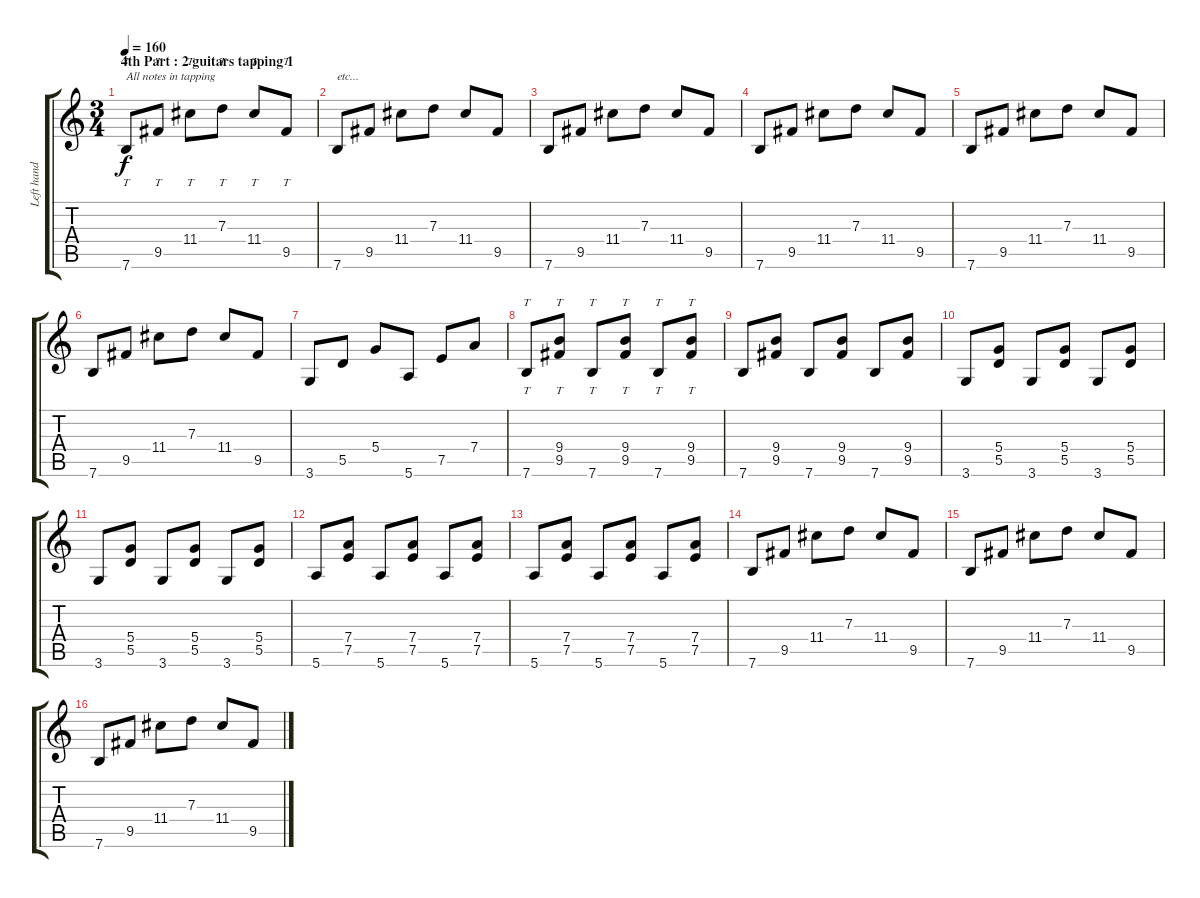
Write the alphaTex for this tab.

\track ("Left hand" "Left hand") {instrument distortionguitar}
\staff {score tabs}
\tuning (E4 B3 G3 D3 A2 E2) {hide}
\ts (3 4)
\section ("" "4th Part : 2 guitars tapping 1")
\tempo 160
\clef g2
\ks c
7.6.8{tt txt "All notes in tapping" dy f} 9.5.8{tt} 11.4.8{tt} 7.3.8{tt} 11.4.8{tt} 9.5.8{tt} |
7.6.8{txt "etc..."} 9.5.8 11.4.8 7.3.8 11.4.8 9.5.8 |
7.6.8 9.5.8 11.4.8 7.3.8 11.4.8 9.5.8 |
7.6.8 9.5.8 11.4.8 7.3.8 11.4.8 9.5.8 |
7.6.8 9.5.8 11.4.8 7.3.8 11.4.8 9.5.8 |
7.6.8 9.5.8 11.4.8 7.3.8 11.4.8 9.5.8 |
3.6.8 5.5.8 5.4.8 5.6.8 7.5.8 7.4.8 |
7.6.8{tt} (9.4 9.5).8{tt} 7.6.8{tt} (9.4 9.5).8{tt} 7.6.8{tt} (9.4 9.5).8{tt} |
7.6.8 (9.4 9.5).8 7.6.8 (9.4 9.5).8 7.6.8 (9.4 9.5).8 |
3.6.8 (5.4 5.5).8 3.6.8 (5.4 5.5).8 3.6.8 (5.4 5.5).8 |
3.6.8 (5.4 5.5).8 3.6.8 (5.4 5.5).8 3.6.8 (5.4 5.5).8 |
5.6.8 (7.4 7.5).8 5.6.8 (7.4 7.5).8 5.6.8 (7.4 7.5).8 |
5.6.8 (7.4 7.5).8 5.6.8 (7.4 7.5).8 5.6.8 (7.4 7.5).8 |
7.6.8 9.5.8 11.4.8 7.3.8 11.4.8 9.5.8 |
7.6.8 9.5.8 11.4.8 7.3.8 11.4.8 9.5.8 |
7.6.8 9.5.8 11.4.8 7.3.8 11.4.8 9.5.8
